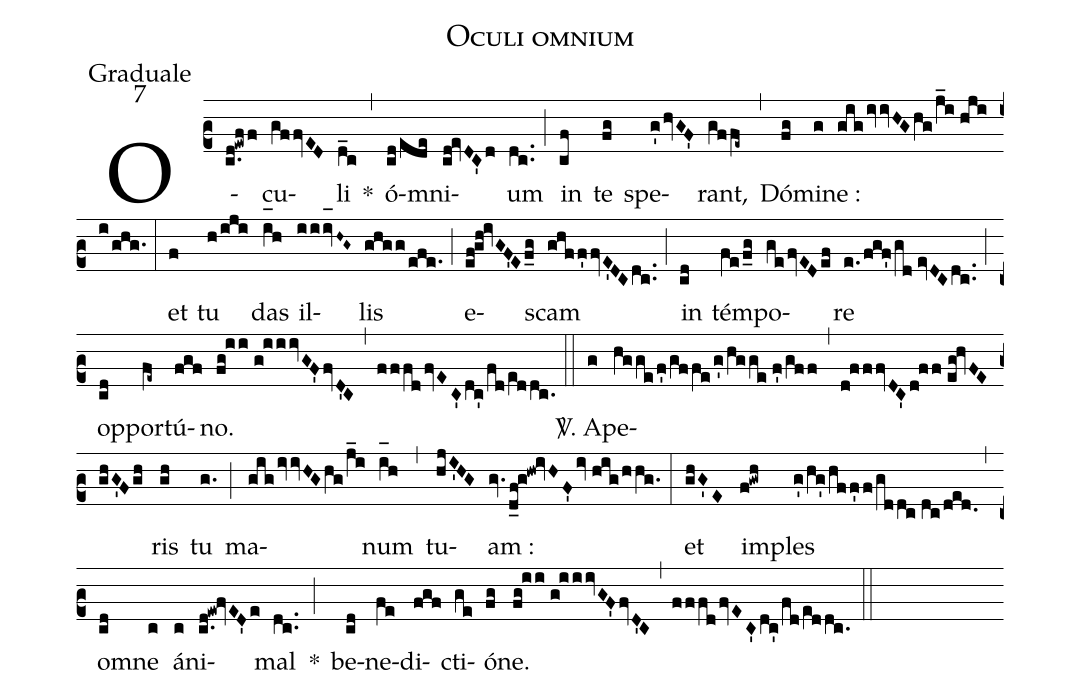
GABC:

name:Oculi omnium;
office-part:Graduale;
mode:7;
%%
(c2) O(c.d!ewff)cu(gffvED)li(d_c) *(,) ó(cd/ede)mni(cd!evDC'd)um(dc..) (;) in(cf) te(fg) spe(g'hvGF')rant,(gffe~) (,) Dó(fg)mi(g)ne :(gigivvHGhg/j_i//hjii/ghg.) (:) et(f) tu(h/iji) das(i_[oh:h]h) il(iiiv_[oh:h]H~G~)lis(ghgg/efe.) (;) e(ef!gh!ivGF'Ef_g)scam(ghff'fvE'DCdc..) (;) in(cd) tém(fe/f_g)po(gefvEDef)re(e./fgf'/gd//evDCdc..) (;) op(cd)por(fe~)tú(fgf)no.(fg!ii//g!iiivGF'fvD'C) (,) (fffdfvEC'dc'/fd/e[ll:1]ddc.) (::) <sp>V/</sp>. A(g)pe(hgge/f'/gffe/g'/hgge//f'/gff)(,)(d!fffvDC'd!ff//eg!hvFEghG'Fgh)ris(gh) tu(g.) (;) ma(gigivvHGhg/j_i)num(i_[oh:h]h) (,) tu(hjI'HG)am :(gv.d_f!g!hw!ivHF'iv//hig/hhg.) (:) et(ghG'E) im(f!gwh)ples(g'/hg'/hff'f/gddc//dc/ded.) (,) o(cd)mne(c) á(c)ni(c.d!ew!fvED'e)mal(dc..) <clear>*(;) be(cd)ne(fe)di(fgf)cti(ge)ó(fg)ne.(fg!ii//g!iiivGF'fvD'C) (,) (fffdfvEC'dc'/fd/e[ll:1]ddc.) (::)
